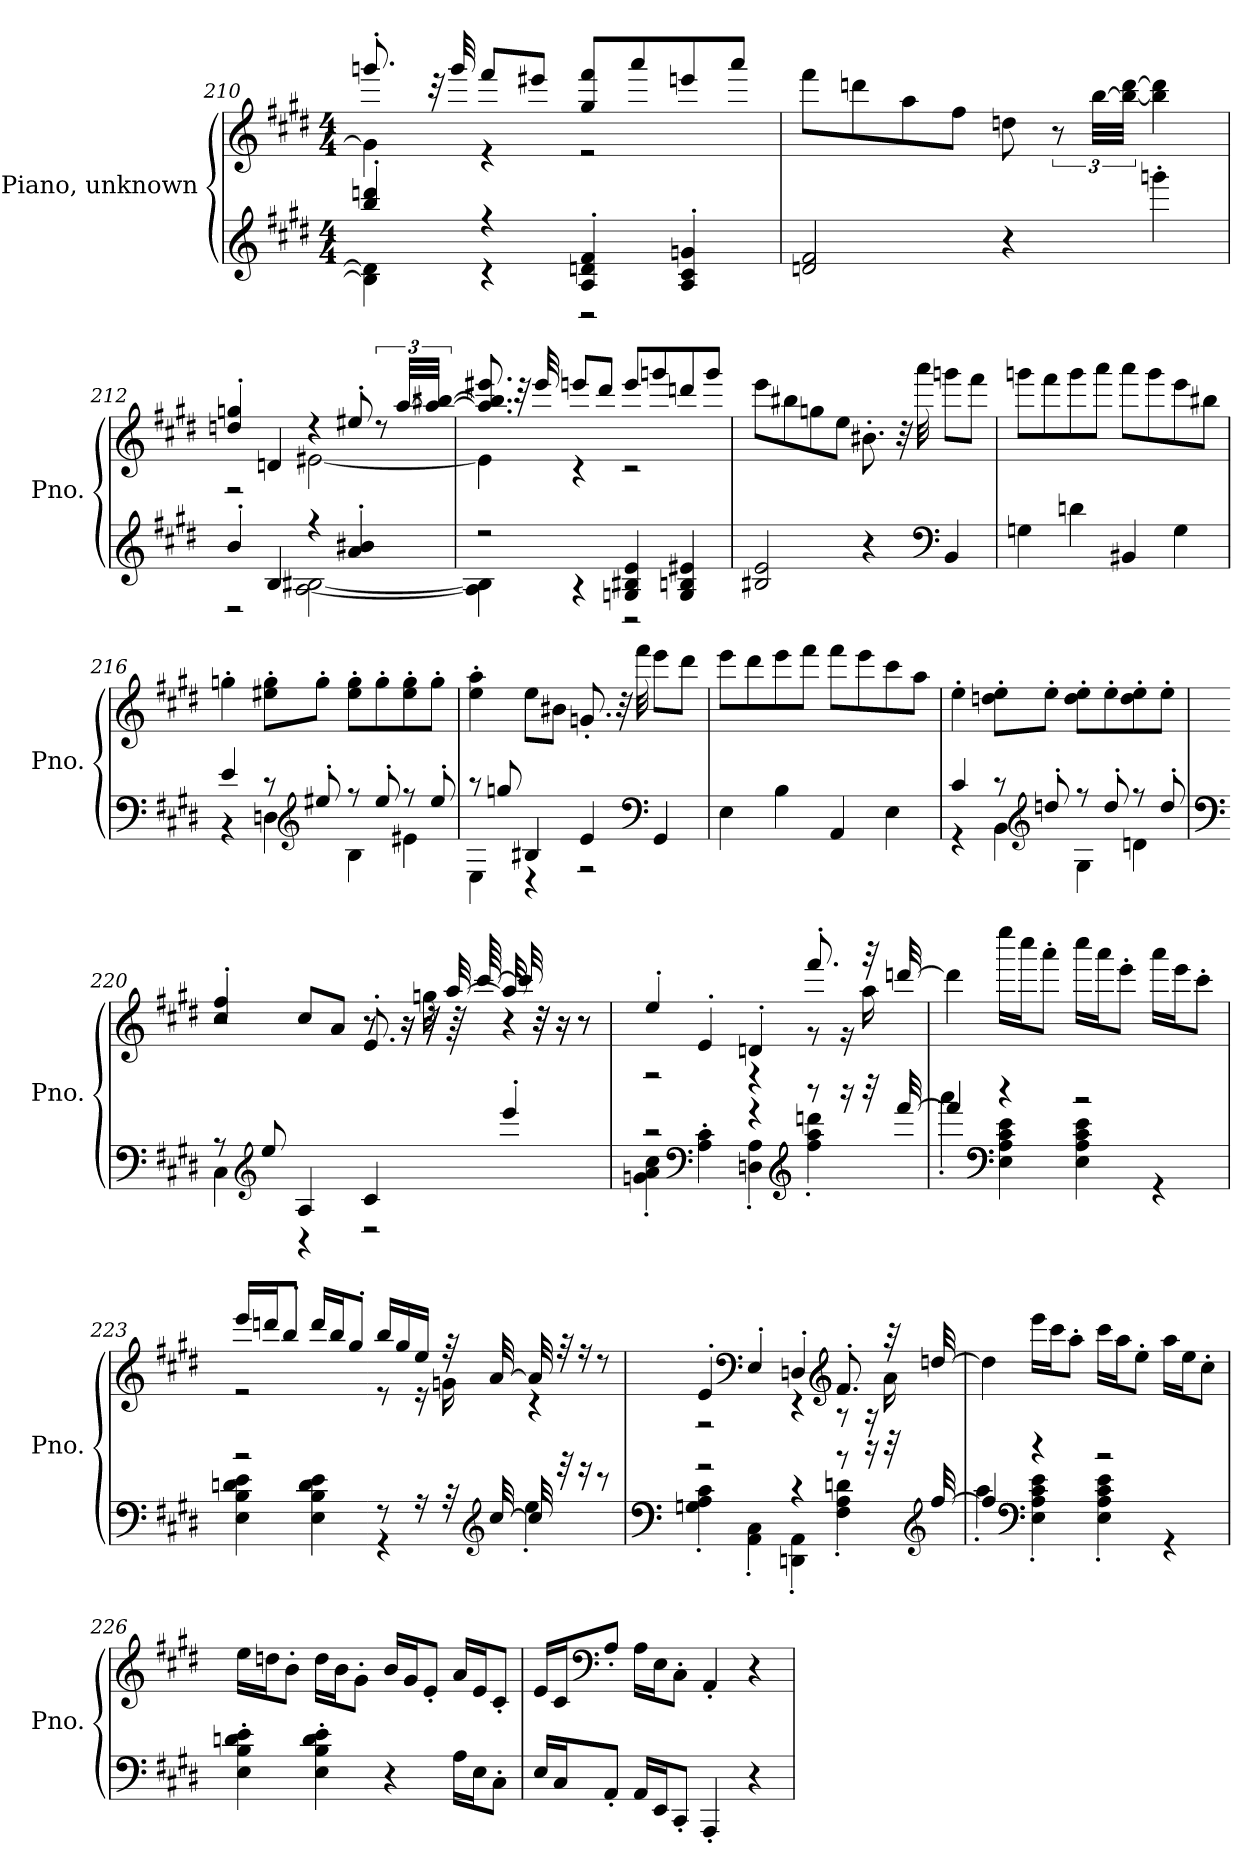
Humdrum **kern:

**kern	**kern
*part1	*part1
*staff2	*staff1
*I"Piano, unknown	*
*I'Pno.	*
*clefG2	*clefG2
*k[f#c#g#d#]	*k[f#c#g#d#]
*M4/4	*M4/4
=210	=210
*^	*^
4bb/' 4dddn/'	4B\] 4d\]	8.gggn'/	4g\]
.	.	32r	.
.	.	32ggg/	.
4r	4r	8fff#/L	4r
.	.	8eee#X/J	.
4A/' 4dn/' 4f#/'	2r	8gg#/ 8fff#/L	2r
.	.	8aaa/	.
4A/' 4c#/' 4gn/'	.	8eeen/	.
.	.	8aaa/J	.
*v	*v	*	*
*	*v	*v
!!LO:PB:g=z
=211	=211
2dn/ 2f#/	8fff#\L
.	8dddn\
.	8aa\
.	8ff#\J
4r	8ddn\
.	12r
.	[48bb\LLL
.	48bb\_ [48ddd\JJJ
4gggn'\	4bb\] 4ddd\]
=212	=212
*^	*^
4b'/	2r	4ddn/' 4ggn/'	2r
4B/	.	4dn/	.
4r	[2A\ [2B#X\	4r	[2e#X\
4a/' 4b#X/'	.	8ee#X'/	.
.	.	12r	.
.	.	[48aa/LLL	.
.	.	48aa/_ [48bb#X/JJJ	.
=213	=213	=213	=213
2r	4A\] 4B#\]	8.aa/] 8.bb#/] 8.eee#X/	4e#\]
.	.	32r	.
.	.	32eee#/	.
.	4r	8eeen/L	4r
.	.	8ddd#/J	.
4Gn/ 4B#X/ 4e/	2r	8eee/L	2r
.	.	8gggn/	.
4G/ 4Bn/ 4e#X/	.	8dddn/	.
.	.	8ggg/J	.
*v	*v	*	*
*	*v	*v
!!LO:LB:g=z
=214	=214
2B#X/ 2e/	8eee\L
.	8bb#X\
.	8ggn\
.	8ee\J
4r	8.b#X'\
.	32r
.	32aaa\
*clefF4	*
4BB/	8gggn\L
.	8fff#\J
=215	=215
4Gn\	8gggn\L
.	8fff#\
4dn\	8ggg\
.	8aaa\J
4BB#X/	8aaa\L
.	8ggg\
4G\	8eee\
.	8bb#X\J
=216	=216
*^	*
4e/	4r	4ggn'\
8r	4Dn\	8ee#X\' 8gg\'L
*clefG2	*	*
8ee#X'/	.	8gg'\J
8r	4B\	8ee#\' 8gg\'L
8ee#'/	.	8gg'\
8r	4e#X\	8ee#\' 8gg\'
8ee#'/	.	8gg'\J
!!LO:LB:g=z
=217	=217	=217
8r	4E\	4ee\' 4aa\'
8ggn/	.	.
4B#X/	4r	8ee\L
.	.	8b#X\J
4e/	2r	8.gn'/
.	.	32r
.	.	32fff#\
*clefF4	*	*
4GG#/	.	8eee\L
.	.	8ddd#\J
*v	*v	*
=218	=218
4E\	8eee\L
.	8ddd#\
4B\	8eee\
.	8fff#\J
4AA/	8fff#\L
.	8eee\
4E\	8ccc#\
.	8aa\J
=219	=219
*^	*
4c#/	4r	4ee'\
8r	4BB\	8ddn\' 8ee\'L
*clefG2	*	*
8ddn'/	.	8ee'\J
8r	4G#\	8dd\' 8ee\'L
8dd'/	.	8ee'\
8r	4dn\	8dd\' 8ee\'
8dd'/	.	8ee'\J
!!LO:LB:g=z
=220	=220	=220
*clefF4	*	*
*	*	*^
*	*	*	*^
8r	4C#\	2r	2r	4cc#/' 4ff#/'
*clefG2	*	*	*	*
8ee/	.	.	.	.
4A/	4r	.	.	8cc#/L
.	.	.	.	8a/J
4c#/	2r	8r	8r	8.e'/
.	.	16r	16r	.
.	.	32r	16ggn\	32r
.	.	[32aa/	.	64r
.	.	.	.	[64ccc#/
4eee'/	.	32aa/]	4r	32ccc#/]
.	.	32r	.	32r
.	.	16r	.	16r
.	.	8r	.	8r
*	*	*	*v	*v
=221	=221	=221	=221
2r	4gn\' 4a\' 4cc#\'	4ee'/	2r
*clefF4	*	*	*
.	4A\' 4c#\'	4e'/	.
4r	4Dn\' 4A\'	4dn'/	4r
*clefG2	*	*	*
8r	4ff#\' 4aa\' 4dddn\'	8.fff#'/	8r
16r	.	.	16r
32r	.	32r	16aa\
[32fff#/	.	[32dddn/	.
*	*	*v	*v
!!LO:LB:g=z
=222	=222	=222
4fff#/]	4aaa'\	4ddd\]
*clefF4	*	*
4r	4E\ 4A\ 4c#\ 4e\	16eeee\LL
.	.	16cccc#\J
.	.	8aaa'\J
2r	4E\ 4A\ 4c#\ 4e\	16cccc#\LL
.	.	16aaa\J
.	.	8eee'\J
.	4r	16aaa\LL
.	.	16eee\J
.	.	8ccc#'\J
=223	=223	=223
*	*	*^
2r	4E\ 4B\ 4dn\ 4e\	16eee/LL	2r
.	.	16dddn/J	.
.	.	8bb'/J	.
.	4E\ 4B\ 4d\ 4e\	16ddd/LL	.
.	.	16bb/J	.
.	.	8gg#'/J	.
8r	4r	16bb/LL	8r
.	.	16gg#/	.
16r	.	16ee/JJ	16r
32r	.	32r	16gn\
*clefG2	*	*	*
[32cc#/	.	[32a/	.
32cc#/]	4ee'\	32a/]	4r
32r	.	32r	.
16r	.	16r	.
8r	.	8r	.
!!LO:LB:g=z	!!
=224	=224	=224	=224
*clefF4	*	*	*
2r	4Gn\' 4A\' 4c#\'	4e'/	2r
*	*	*clefF4	*
.	4AA\' 4C#\'	4E'/	.
4r	4DDn\' 4AA\'	4Dn'/	4r
*	*	*clefG2	*
8r	4F#\' 4A\' 4dn\'	8.f#'/	8r
16r	.	.	16r
32r	.	32r	16a\
*clefG2	*	*	*
[32ff#/	.	[32ddn/	.
*	*	*v	*v
=225	=225	=225
4ff#/]	4aa'\	4dd\]
*clefF4	*	*
4r	4E\' 4A\' 4c#\' 4e\'	16eee\LL
.	.	16ccc#\J
.	.	8aa'\J
2r	4E\' 4A\' 4c#\' 4e\'	16ccc#\LL
.	.	16aa\J
.	.	8ee'\J
.	4r	16aa\LL
.	.	16ee\J
.	.	8cc#'\J
*v	*v	*
=226	=226
4E\' 4B\' 4dn\' 4e\'	16ee\LL
.	16ddn\J
.	8b'\J
4E\' 4B\' 4d\' 4e\'	16dd\LL
.	16b\J
.	8g#'\J
4r	16b/LL
.	16g#/J
.	8e'/J
16A\LL	16a/LL
16E\J	16e/J
8C#'\J	8c#'/J
!!LO:PB:g=z
=227	=227
16E/LL	16e/LL
16C#/J	16c#/J
*	*clefF4
8AA'/J	8A'/J
16AA/LL	16A\LL
16EE/J	16E\J
8CC#'/J	8C#'\J
4AAA'/	4AA'/
4r	4r
=	=
*-	*-
